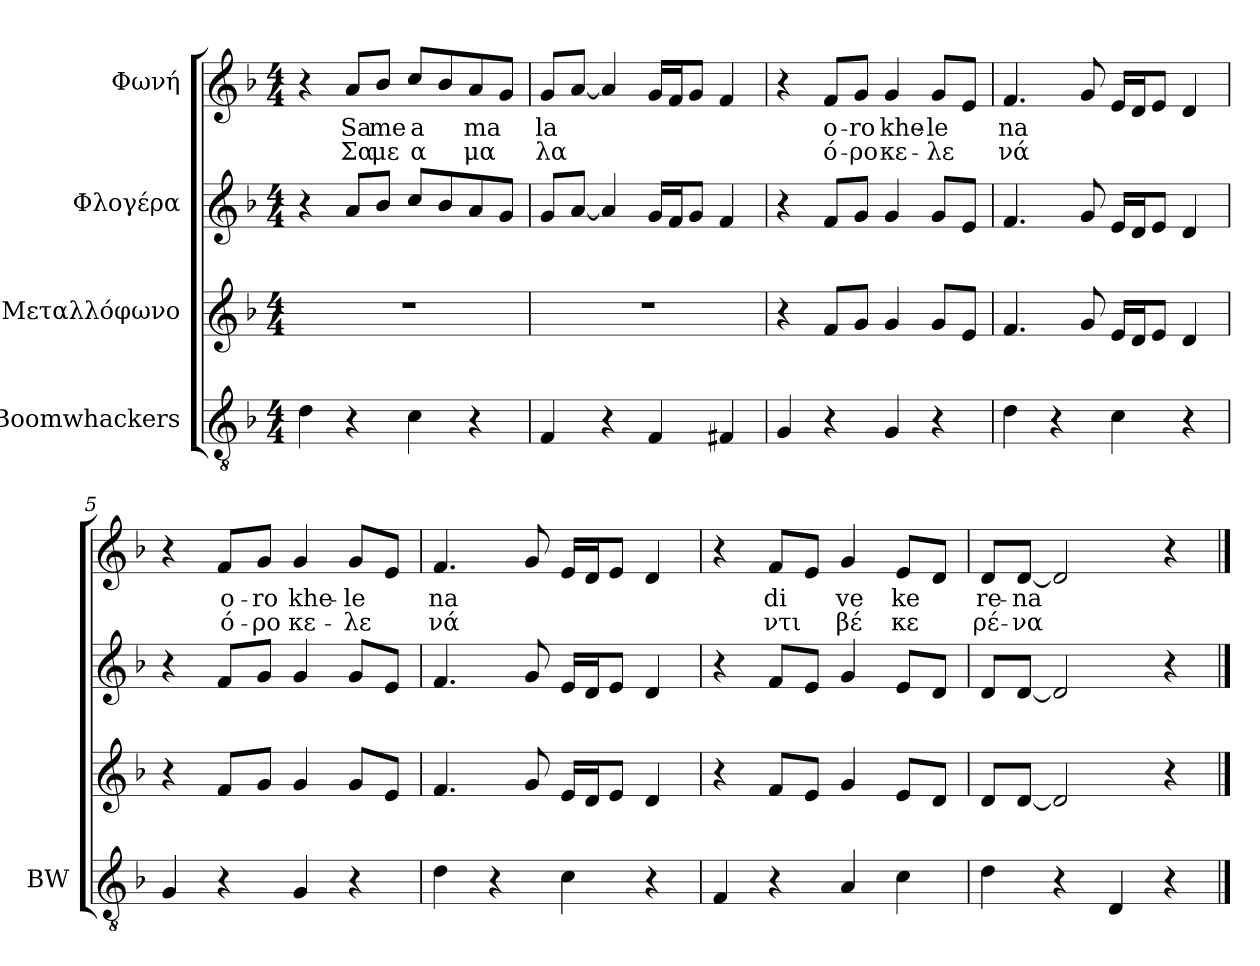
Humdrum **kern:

**kern	**kern	**kern	**kern	**text	**text
*part4	*part3	*part2	*part1	*part1	*part1
*staff4	*staff3	*staff2	*staff1	*staff1	*staff1
*I"Boomwhackers	*I"Μεταλλόφωνο	*I"Φλογέρα	*I"Φωνή	*	*
*I'BW	*	*	*	*	*
*clefGv2	*clefG2	*clefG2	*clefG2	*	*
*k[b-]	*k[b-]	*k[b-]	*k[b-]	*	*
*M4/4	*M4/4	*M4/4	*M4/4	*	*
=1	=1	=1	=1	=1	=1
4d\	1r	4r	4r	.	.
!	!	!	!	!LO:LY:b	!LO:LY:b
4r	.	8a/L	8a/L	Sa	Σα
!	!	!	!	!LO:LY:b	!LO:LY:b
.	.	8b-/J	8b-/J	me	με
!	!	!	!	!LO:LY:b	!LO:LY:b
4c\	.	8cc/L	8cc/L	-a	α
.	.	8b-/	8b-/	.	.
!	!	!	!	!LO:LY:b	!LO:LY:b
4r	.	8a/	8a/	ma	μα
.	.	8g/J	8g/J	.	.
=2	=2	=2	=2	=2	=2
!	!	!	!	!LO:LY:b	!LO:LY:b
4F/	1r	8g/L	8g/L	-la	λα
.	.	[8a/J	[8a/J	.	.
4r	.	4a/]	4a/]	.	.
4F/	.	16g/LL	16g/LL	.	.
.	.	16f/J	16f/J	.	.
.	.	8g/J	8g/J	.	.
4F#X/	.	4f/	4f/	.	.
=3	=3	=3	=3	=3	=3
4G/	4r	4r	4r	.	.
!	!	!	!	!LO:LY:b	!LO:LY:b
4r	8f/L	8f/L	8f/L	o-	ό-
!	!	!	!	!LO:LY:b	!LO:LY:b
.	8g/J	8g/J	8g/J	-ro	-ρο
!	!	!	!	!LO:LY:b	!LO:LY:b
4G/	4g/	4g/	4g/	khe-	κε-
!	!	!	!	!LO:LY:b	!LO:LY:b
4r	8g/L	8g/L	8g/L	-le	-λε
.	8e/J	8e/J	8e/J	.	.
=4	=4	=4	=4	=4	=4
!	!	!	!	!LO:LY:b	!LO:LY:b
4d\	4.f/	4.f/	4.f/	na	νά
4r	.	.	.	.	.
.	8g/	8g/	8g/	.	.
4c\	16e/LL	16e/LL	16e/LL	.	.
.	16d/J	16d/J	16d/J	.	.
.	8e/J	8e/J	8e/J	.	.
4r	4d/	4d/	4d/	.	.
!!LO:LB:g=z
=5	=5	=5	=5	=5	=5
4G/	4r	4r	4r	.	.
!	!	!	!	!LO:LY:b	!LO:LY:b
4r	8f/L	8f/L	8f/L	o-	ό-
!	!	!	!	!LO:LY:b	!LO:LY:b
.	8g/J	8g/J	8g/J	-ro	-ρο
!	!	!	!	!LO:LY:b	!LO:LY:b
4G/	4g/	4g/	4g/	khe-	κε-
!	!	!	!	!LO:LY:b	!LO:LY:b
4r	8g/L	8g/L	8g/L	-le	-λε
.	8e/J	8e/J	8e/J	.	.
=6	=6	=6	=6	=6	=6
!	!	!	!	!LO:LY:b	!LO:LY:b
4d\	4.f/	4.f/	4.f/	na	νά
4r	.	.	.	.	.
.	8g/	8g/	8g/	.	.
4c\	16e/LL	16e/LL	16e/LL	.	.
.	16d/J	16d/J	16d/J	.	.
.	8e/J	8e/J	8e/J	.	.
4r	4d/	4d/	4d/	.	.
=7	=7	=7	=7	=7	=7
4F/	4r	4r	4r	.	.
!	!	!	!	!LO:LY:b	!LO:LY:b
4r	8f/L	8f/L	8f/L	di	-ντι
.	8e/J	8e/J	8e/J	.	.
!	!	!	!	!LO:LY:b	!LO:LY:b
4A/	4g/	4g/	4g/	ve	βέ
!	!	!	!	!LO:LY:b	!LO:LY:b
4c\	8e/L	8e/L	8e/L	ke	κε
.	8d/J	8d/J	8d/J	.	.
=8	=8	=8	=8	=8	=8
!	!	!	!	!LO:LY:b	!LO:LY:b
4d\	8d/L	8d/L	8d/L	re-	ρέ-
!	!	!	!	!LO:LY:b	!LO:LY:b
.	[8d/J	[8d/J	[8d/J	-na	-να
4r	2d/]	2d/]	2d/]	.	.
4D/	.	.	.	.	.
4r	4r	4r	4r	.	.
==	==	==	==	==	==
*-	*-	*-	*-	*-	*-
